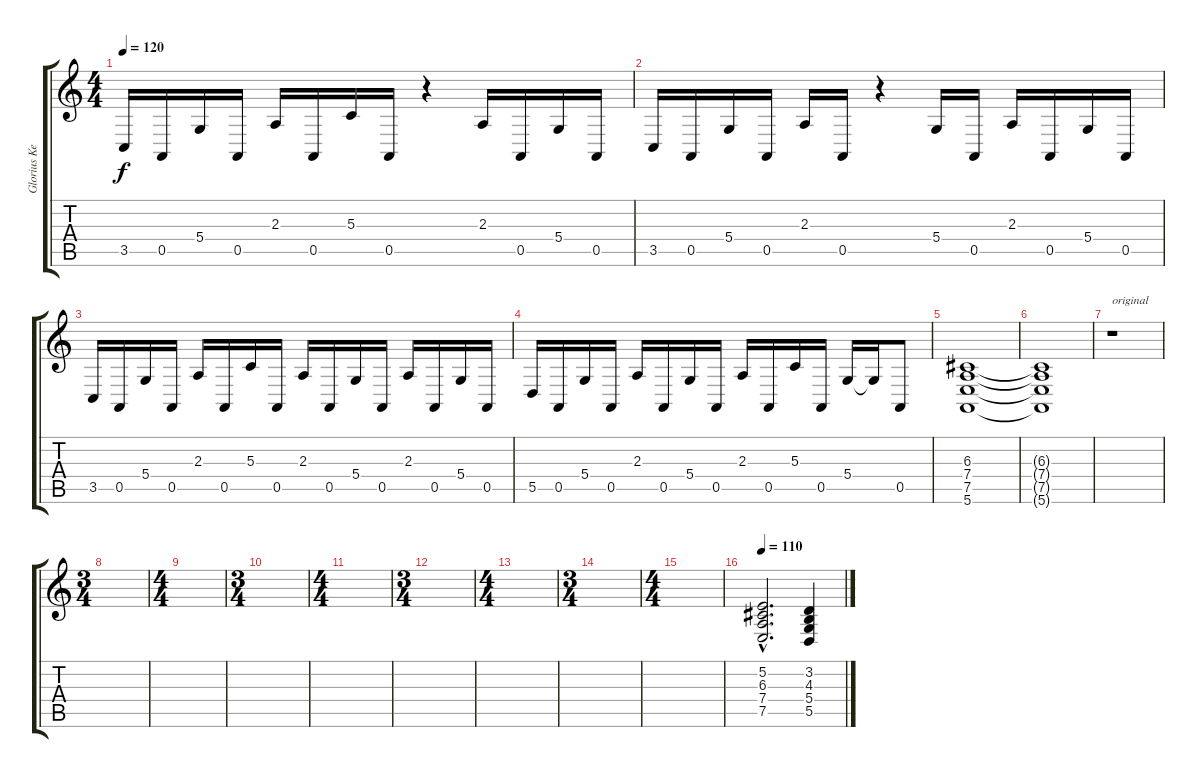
\track ("Glorius Keys" "Glorius Ke") {instrument drawbarorgan}
\staff {score tabs}
\tuning (E4 B3 G3 D3 A2 E2) {hide}
\ts (4 4)
\tempo 120
\clef g2
\ks c
3.5.16{dy f} 0.5.16 5.4.16 0.5.16 2.3.16 0.5.16 5.3.16 0.5.16 r.4 2.3.16 0.5.16 5.4.16 0.5.16 |
3.5.16 0.5.16 5.4.16 0.5.16 2.3.16 0.5.16 r.4 5.4.16 0.5.16 2.3.16 0.5.16 5.4.16 0.5.16 |
3.5.16 0.5.16 5.4.16 0.5.16 2.3.16 0.5.16 5.3.16 0.5.16 2.3.16 0.5.16 5.4.16 0.5.16 2.3.16 0.5.16 5.4.16 0.5.16 |
5.5.16 0.5.16 5.4.16 0.5.16 2.3.16 0.5.16 5.4.16 0.5.16 2.3.16 0.5.16 5.3.16 0.5.16 5.4.16 5.4{t}.16 0.5.8 |
(6.3 7.4 7.5 5.6).1{instrument churchorgan} |
(6.3{t} 7.4{t} 7.5{t} 5.6{t}).1 |
r.1{txt "original" volume 15 instrument drawbarorgan} |
\ts (3 4)
|
\ts (4 4)
|
\ts (3 4)
|
\ts (4 4)
|
\ts (3 4)
|
\ts (4 4)
|
\ts (3 4)
|
\ts (4 4)
|
\tempo 110
(5.2{hac} 6.3{hac} 7.4{hac} 7.5{hac}).2{d instrument stringensemble1} (3.2 4.3 5.4 5.5).4
